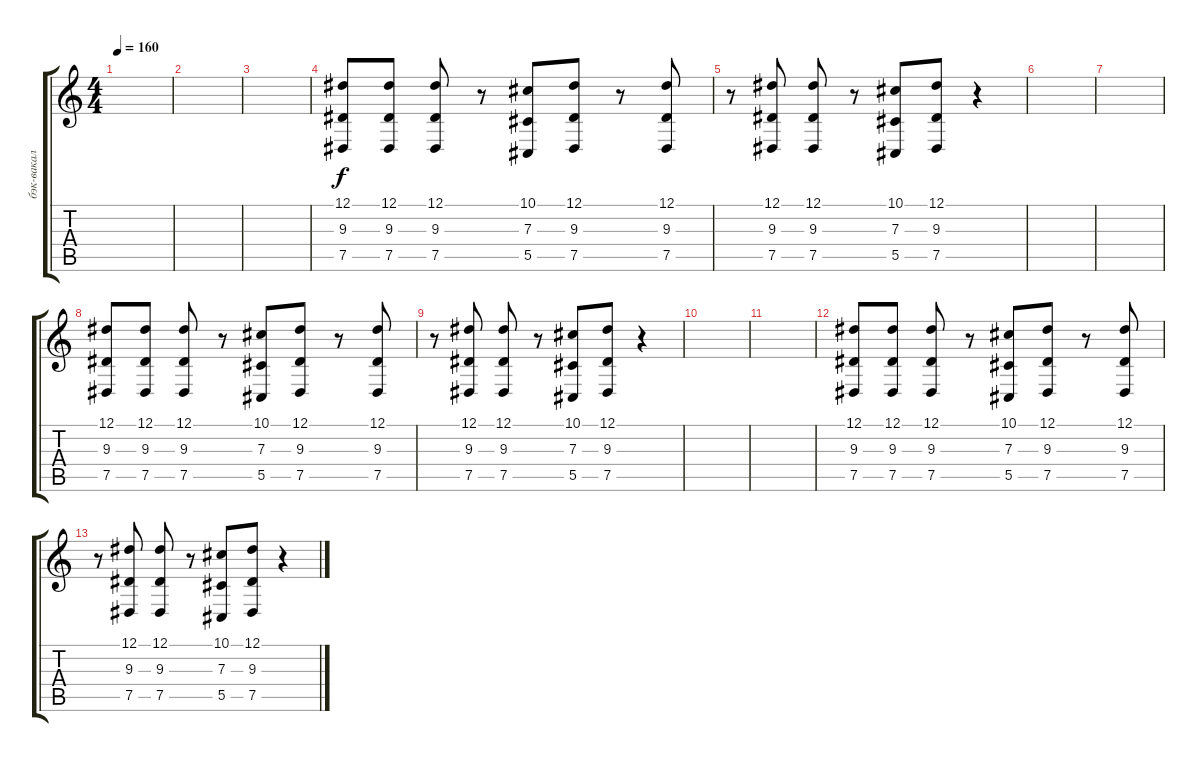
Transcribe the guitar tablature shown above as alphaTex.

\track ("бэк-вакал" "бэк-вакал") {instrument lead1square}
\staff {score tabs}
\tuning (Eb4 Bb3 Gb3 Db3 Ab2 Eb2) {hide}
\ts (4 4)
\tempo 160
\clef g2
\ks c
|
|
|
(12.1 9.3 7.5).8 (12.1 9.3 7.5).8 (12.1 9.3 7.5).8 r.8 (10.1 7.3 5.5).8 (12.1 9.3 7.5).8 r.8 (12.1 9.3 7.5).8 |
r.8 (12.1 9.3 7.5).8 (12.1 9.3 7.5).8 r.8 (10.1 7.3 5.5).8 (12.1 9.3 7.5).8 r.4 |
|
|
(12.1 9.3 7.5).8 (12.1 9.3 7.5).8 (12.1 9.3 7.5).8 r.8 (10.1 7.3 5.5).8 (12.1 9.3 7.5).8 r.8 (12.1 9.3 7.5).8 |
r.8 (12.1 9.3 7.5).8 (12.1 9.3 7.5).8 r.8 (10.1 7.3 5.5).8 (12.1 9.3 7.5).8 r.4 |
|
|
(12.1 9.3 7.5).8 (12.1 9.3 7.5).8 (12.1 9.3 7.5).8 r.8 (10.1 7.3 5.5).8 (12.1 9.3 7.5).8 r.8 (12.1 9.3 7.5).8 |
r.8 (12.1 9.3 7.5).8 (12.1 9.3 7.5).8 r.8 (10.1 7.3 5.5).8 (12.1 9.3 7.5).8 r.4
